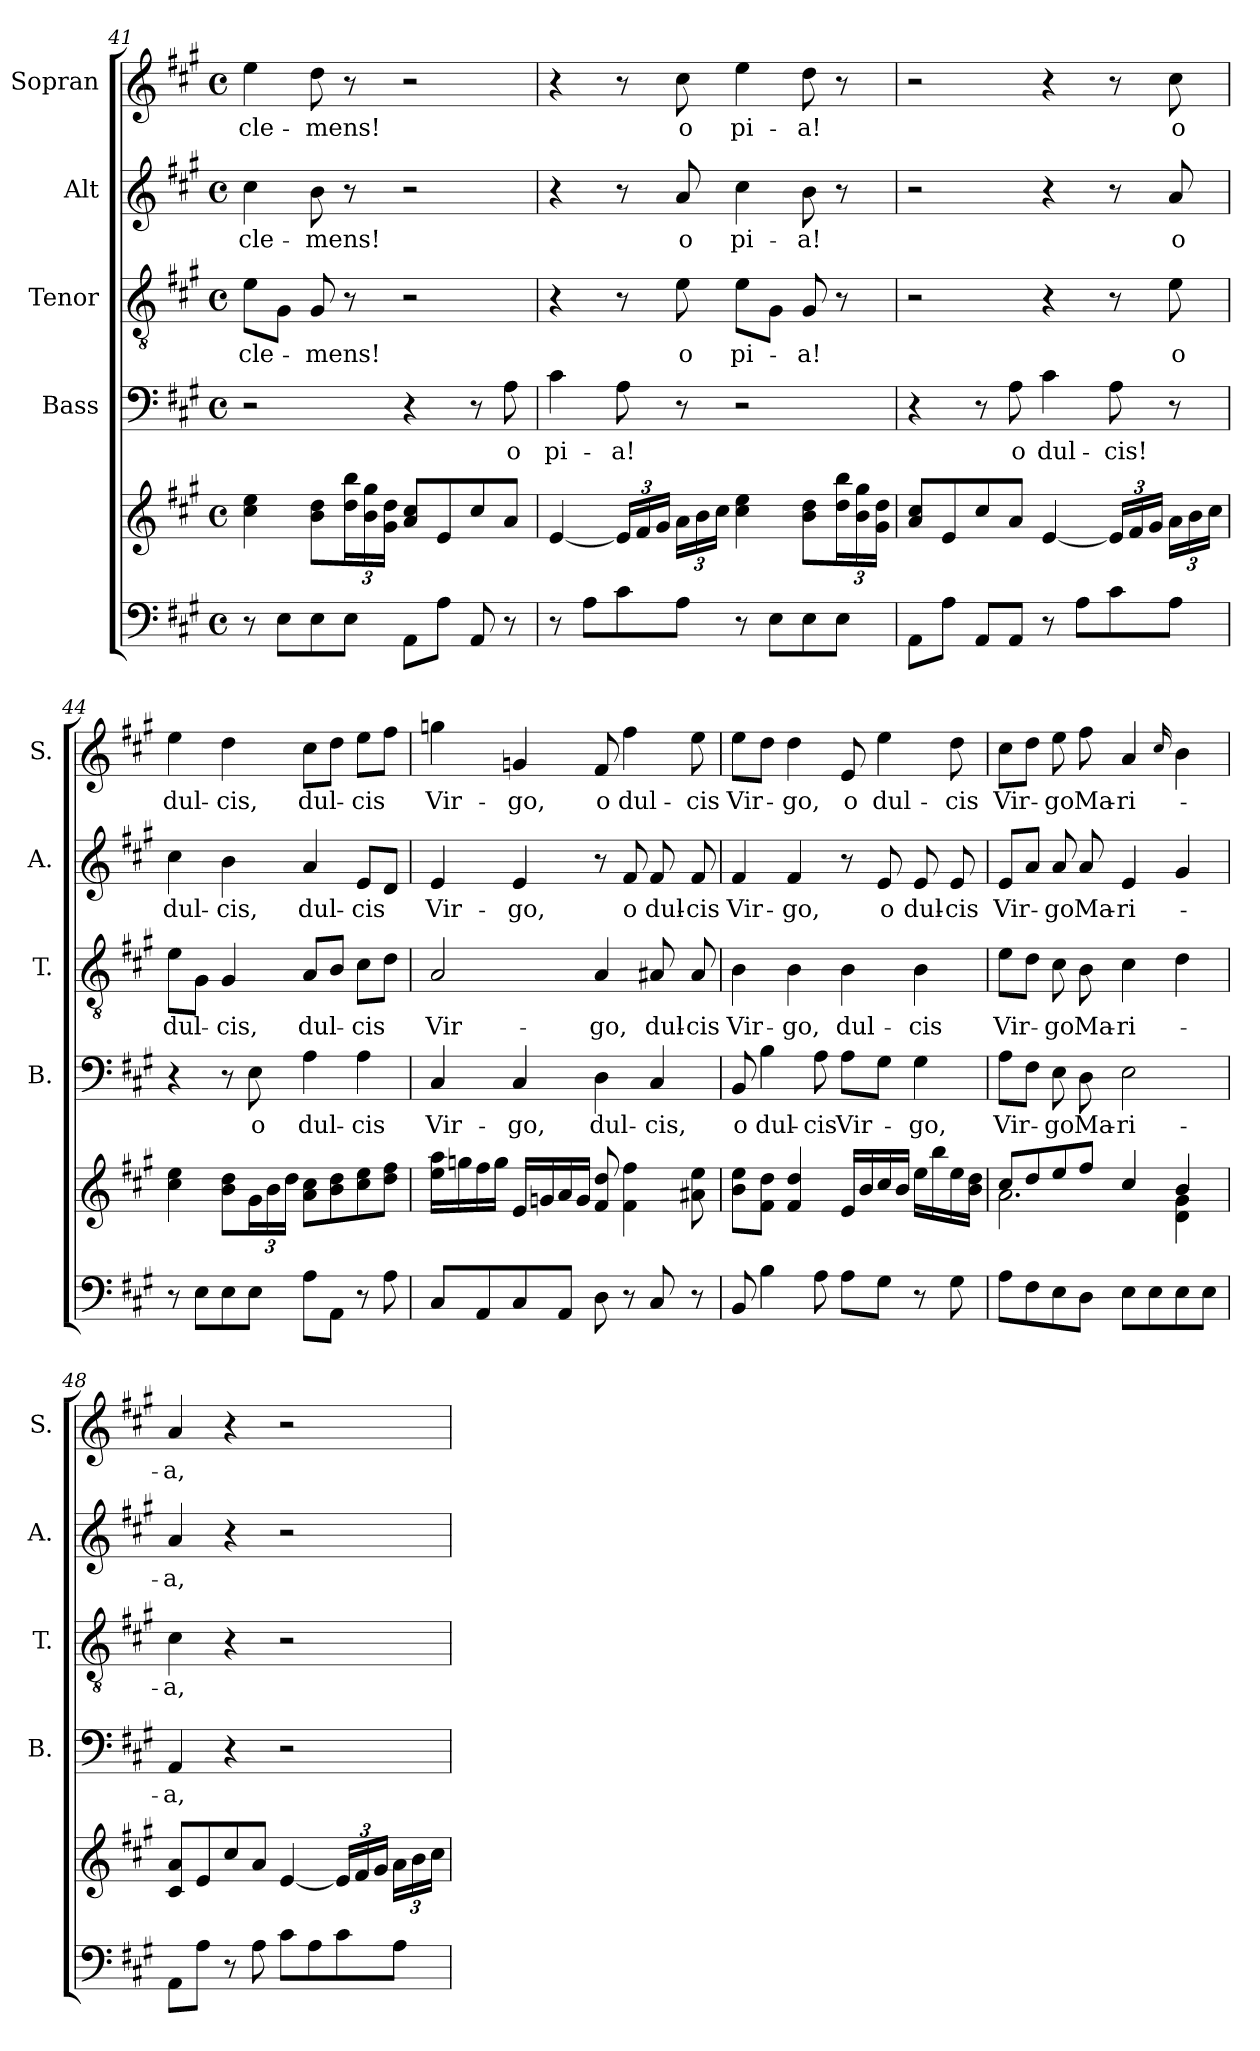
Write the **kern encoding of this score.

**kern	**kern	**kern	**text	**kern	**text	**kern	**text	**kern	**text
*part5	*part5	*part4	*part4	*part3	*part3	*part2	*part2	*part1	*part1
*staff6	*staff5	*staff4	*staff4	*staff3	*staff3	*staff2	*staff2	*staff1	*staff1
*	*	*I"Bass	*	*I"Tenor	*	*I"Alt	*	*I"Sopran	*
*	*	*I'B.	*	*I'T.	*	*I'A.	*	*I'S.	*
!!LO:PB:g=z
*clefF4	*clefG2	*clefF4	*	*clefGv2	*	*clefG2	*	*clefG2	*
*k[f#c#g#]	*k[f#c#g#]	*k[f#c#g#]	*	*k[f#c#g#]	*	*k[f#c#g#]	*	*k[f#c#g#]	*
*A:	*A:	*A:	*	*A:	*	*A:	*	*A:	*
*M4/4	*M4/4	*M4/4	*	*M4/4	*	*M4/4	*	*M4/4	*
*met(c)	*met(c)	*met(c)	*	*met(c)	*	*met(c)	*	*met(c)	*
=41	=41	=41	=41	=41	=41	=41	=41	=41	=41
!	!	!	!	!	!LO:LY:b	!	!LO:LY:b	!	!LO:LY:b
8r	4cc#\ 4ee\	2r	.	8e\L	cle-	4cc#\	cle-	4ee\	cle-
8E\L	.	.	.	8G#\J	.	.	.	.	.
!	!	!	!	!	!LO:LY:b	!	!LO:LY:b	!	!LO:LY:b
8E\	8b\ 8dd\L	.	.	8G#/	-mens!	8b\	-mens!	8dd\	-mens!
8E\J	24dd\ 24bb\L	.	.	8r	.	8r	.	8r	.
.	24b\ 24gg#\	.	.	.	.	.	.	.	.
.	24g#\ 24dd\JJ	.	.	.	.	.	.	.	.
8AA\L	8a/ 8cc#/L	4r	.	2r	.	2r	.	2r	.
8A\J	8e/	.	.	.	.	.	.	.	.
8AA/	8cc#/	8r	.	.	.	.	.	.	.
!	!	!	!LO:LY:b	!	!	!	!	!	!
8r	8a/J	8A\	o	.	.	.	.	.	.
=42	=42	=42	=42	=42	=42	=42	=42	=42	=42
!	!	!	!LO:LY:b	!	!	!	!	!	!
8r	[4e/	4c#\	pi-	4r	.	4r	.	4r	.
8A\L	.	.	.	.	.	.	.	.	.
!	!	!	!LO:LY:b	!	!	!	!	!	!
8c#\	24e/LL]	8A\	-a!	8r	.	8r	.	8r	.
.	24f#/	.	.	.	.	.	.	.	.
.	24g#/JJ	.	.	.	.	.	.	.	.
!	!	!	!	!	!LO:LY:b	!	!LO:LY:b	!	!LO:LY:b
8A\J	24a\LL	8r	.	8e\	o	8a/	o	8cc#\	o
.	24b\	.	.	.	.	.	.	.	.
.	24cc#\JJ	.	.	.	.	.	.	.	.
!	!	!	!	!	!LO:LY:b	!	!LO:LY:b	!	!LO:LY:b
8r	4cc#\ 4ee\	2r	.	8e\L	pi-	4cc#\	pi-	4ee\	pi-
8E\L	.	.	.	8G#\J	.	.	.	.	.
!	!	!	!	!	!LO:LY:b	!	!LO:LY:b	!	!LO:LY:b
8E\	8b\ 8dd\L	.	.	8G#/	-a!	8b\	-a!	8dd\	-a!
8E\J	24dd\ 24bb\L	.	.	8r	.	8r	.	8r	.
.	24b\ 24gg#\	.	.	.	.	.	.	.	.
.	24g#\ 24dd\JJ	.	.	.	.	.	.	.	.
=43	=43	=43	=43	=43	=43	=43	=43	=43	=43
8AA\L	8a/ 8cc#/L	4r	.	2r	.	2r	.	2r	.
8A\J	8e/	.	.	.	.	.	.	.	.
8AA/L	8cc#/	8r	.	.	.	.	.	.	.
!	!	!	!LO:LY:b	!	!	!	!	!	!
8AA/J	8a/J	8A\	o	.	.	.	.	.	.
!	!	!	!LO:LY:b	!	!	!	!	!	!
8r	[4e/	4c#\	dul-	4r	.	4r	.	4r	.
8A\L	.	.	.	.	.	.	.	.	.
!	!	!	!LO:LY:b	!	!	!	!	!	!
8c#\	24e/LL]	8A\	-cis!	8r	.	8r	.	8r	.
.	24f#/	.	.	.	.	.	.	.	.
.	24g#/JJ	.	.	.	.	.	.	.	.
!	!	!	!	!	!LO:LY:b	!	!LO:LY:b	!	!LO:LY:b
8A\J	24a\LL	8r	.	8e\	o	8a/	o	8cc#\	o
.	24b\	.	.	.	.	.	.	.	.
.	24cc#\JJ	.	.	.	.	.	.	.	.
!!LO:LB:g=z
=44	=44	=44	=44	=44	=44	=44	=44	=44	=44
!	!	!	!	!	!LO:LY:b	!	!LO:LY:b	!	!LO:LY:b
8r	4cc#\ 4ee\	4r	.	8e\L	dul-	4cc#\	dul-	4ee\	dul-
8E\L	.	.	.	8G#\J	.	.	.	.	.
!	!	!	!	!	!LO:LY:b	!	!LO:LY:b	!	!LO:LY:b
8E\	8b\ 8dd\L	8r	.	4G#/	-cis,	4b\	-cis,	4dd\	-cis,
!	!	!	!LO:LY:b	!	!	!	!	!	!
8E\J	24g#\L	8E\	o	.	.	.	.	.	.
.	24b\	.	.	.	.	.	.	.	.
.	24dd\JJ	.	.	.	.	.	.	.	.
!	!	!	!LO:LY:b	!	!LO:LY:b	!	!LO:LY:b	!	!LO:LY:b
8A\L	8a\ 8cc#\L	4A\	dul-	8A/L	dul-	4a/	dul-	8cc#\L	dul-
8AA\J	8b\ 8dd\	.	.	8B/J	.	.	.	8dd\J	.
!	!	!	!LO:LY:b	!	!LO:LY:b	!	!LO:LY:b	!	!LO:LY:b
8r	8cc#\ 8ee\	4A\	-cis	8c#\L	-cis	8e/L	-cis	8ee\L	-cis
8A\	8dd\ 8ff#\J	.	.	8d\J	.	8d/J	.	8ff#\J	.
=45	=45	=45	=45	=45	=45	=45	=45	=45	=45
!	!	!	!LO:LY:b	!	!LO:LY:b	!	!LO:LY:b	!	!LO:LY:b
8C#/L	16ee\ 16aa\LL	4C#/	Vir-	2A/	Vir-	4e/	Vir-	4ggn\	Vir-
.	16ggn\	.	.	.	.	.	.	.	.
8AA/	16ff#\	.	.	.	.	.	.	.	.
.	16gg\JJ	.	.	.	.	.	.	.	.
!	!	!	!LO:LY:b	!	!	!	!LO:LY:b	!	!LO:LY:b
8C#/	16e/LL	4C#/	-go,	.	.	4e/	-go,	4gn/	-go,
.	16gn/	.	.	.	.	.	.	.	.
8AA/J	16a/	.	.	.	.	.	.	.	.
.	16g/JJ	.	.	.	.	.	.	.	.
!	!	!	!LO:LY:b	!	!LO:LY:b	!	!	!	!LO:LY:b
8D\	8f#/ 8dd/	4D\	dul-	4A/	-go,	8r	.	8f#/	o
!	!	!	!	!	!	!	!LO:LY:b	!	!LO:LY:b
8r	4f#\ 4ff#\	.	.	.	.	8f#/	o	4ff#\	dul-
!	!	!	!LO:LY:b	!	!LO:LY:b	!	!LO:LY:b	!	!
8C#/	.	4C#/	-cis,	8A#X/	dul-	8f#/	dul-	.	.
!	!	!	!	!	!LO:LY:b	!	!LO:LY:b	!	!LO:LY:b
8r	8a#X\ 8ee\	.	.	8A#/	-cis	8f#/	-cis	8ee\	-cis
=46	=46	=46	=46	=46	=46	=46	=46	=46	=46
!	!	!	!LO:LY:b	!	!LO:LY:b	!	!LO:LY:b	!	!LO:LY:b
8BB/	8b\ 8ee\L	8BB/	o	4B\	Vir-	4f#/	Vir-	8ee\L	Vir-
!	!	!	!LO:LY:b	!	!	!	!	!	!
4B\	8f#\ 8dd\J	4B\	dul-	.	.	.	.	8dd\J	.
!	!	!	!	!	!LO:LY:b	!	!LO:LY:b	!	!LO:LY:b
.	4f#/ 4dd/	.	.	4B\	-go,	4f#/	-go,	4dd\	-go,
!	!	!	!LO:LY:b	!	!	!	!	!	!
8A\	.	8A\	-cis	.	.	.	.	.	.
!	!	!	!LO:LY:b	!	!LO:LY:b	!	!	!	!LO:LY:b
8A\L	16e/LL	8A\L	Vir-	4B\	dul-	8r	.	8e/	o
.	16b/	.	.	.	.	.	.	.	.
!	!	!	!	!	!	!	!LO:LY:b	!	!LO:LY:b
8G#\J	16cc#/	8G#\J	.	.	.	8e/	o	4ee\	dul-
.	16b/JJ	.	.	.	.	.	.	.	.
!	!	!	!LO:LY:b	!	!LO:LY:b	!	!LO:LY:b	!	!
8r	16ee\LL	4G#\	-go,	4B\	-cis	8e/	dul-	.	.
.	16bb\	.	.	.	.	.	.	.	.
!	!	!	!	!	!	!	!LO:LY:b	!	!LO:LY:b
8G#\	16ee\	.	.	.	.	8e/	-cis	8dd\	-cis
.	16b\ 16dd\JJ	.	.	.	.	.	.	.	.
!!LO:PB:g=z
=47	=47	=47	=47	=47	=47	=47	=47	=47	=47
*	*^	*	*	*	*	*	*	*	*
!	!	!	!	!LO:LY:b	!	!LO:LY:b	!	!LO:LY:b	!	!LO:LY:b
8A\L	8cc#/L	2.a\	8A\L	Vir-	8e\L	Vir-	8e/L	Vir-	8cc#\L	Vir-
8F#\	8dd/	.	8F#\J	.	8d\J	.	8a/J	.	8dd\J	.
!	!	!	!	!LO:LY:b	!	!LO:LY:b	!	!LO:LY:b	!	!LO:LY:b
8E\	8ee/	.	8E\	-go	8c#\	-go	8a/	-go	8ee\	-go
!	!	!	!	!LO:LY:b	!	!LO:LY:b	!	!LO:LY:b	!	!LO:LY:b
8D\J	8ff#/J	.	8D\	Ma-	8B\	Ma-	8a/	Ma-	8ff#\	Ma-
!	!	!	!	!LO:LY:b	!	!LO:LY:b	!	!LO:LY:b	!	!LO:LY:b
8E\L	4cc#/	.	2E\	-ri-	4c#\	-ri-	4e/	-ri-	4a/	-ri-
8E\	.	.	.	.	.	.	.	.	.	.
.	.	.	.	.	.	.	.	.	16qqcc#/	.
8E\	4b/	4d\ 4g#\	.	.	4d\	.	4g#/	.	4b\	.
8E\J	.	.	.	.	.	.	.	.	.	.
*	*v	*v	*	*	*	*	*	*	*	*
=48	=48	=48	=48	=48	=48	=48	=48	=48	=48
!	!	!	!LO:LY:b	!	!LO:LY:b	!	!LO:LY:b	!	!LO:LY:b
8AA\L	8c#/ 8a/L	4AA/	-a,	4c#\	-a,	4a/	-a,	4a/	-a,
8A\J	8e/	.	.	.	.	.	.	.	.
8r	8cc#/	4r	.	4r	.	4r	.	4r	.
8A\	8a/J	.	.	.	.	.	.	.	.
8c#\L	[4e/	2r	.	2r	.	2r	.	2r	.
8A\	.	.	.	.	.	.	.	.	.
8c#\	24e/LL]	.	.	.	.	.	.	.	.
.	24f#/	.	.	.	.	.	.	.	.
.	24g#/JJ	.	.	.	.	.	.	.	.
8A\J	24a\LL	.	.	.	.	.	.	.	.
.	24b\	.	.	.	.	.	.	.	.
.	24cc#\JJ	.	.	.	.	.	.	.	.
=	=	=	=	=	=	=	=	=	=
*-	*-	*-	*-	*-	*-	*-	*-	*-	*-
